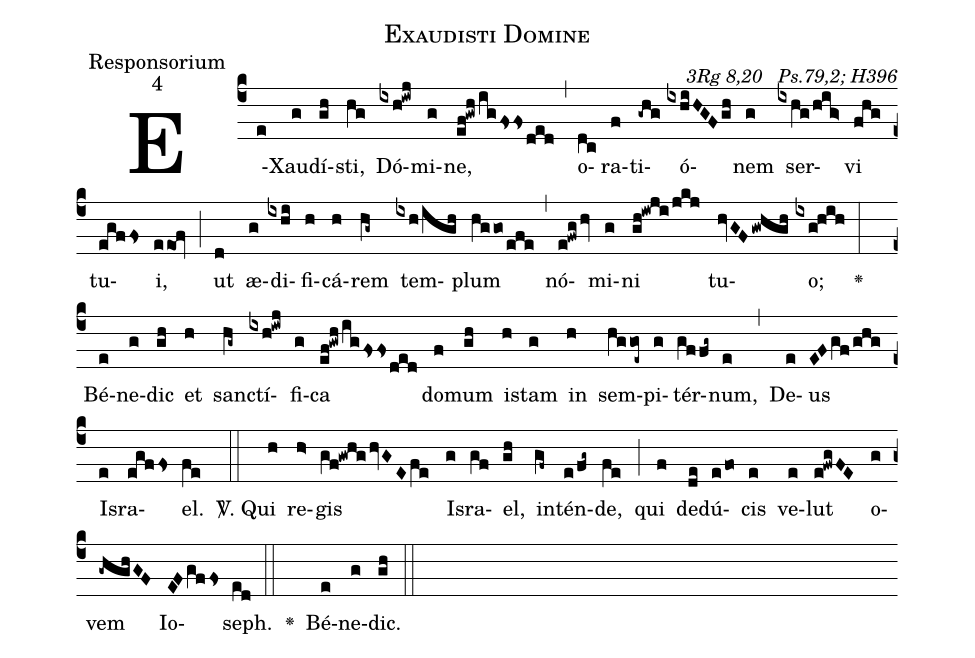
name:Exaudisti Domine;
office-part:Responsorium;
mode:4;
commentary:ꝶ 3Rg 8,20 ꝟ Ps.79,2; H396;
%%
(c4)E(e)Xau(g)dí(gh)sti,(hg) Dó(ixh!iwj)mi(g)ne,(ef!gwh/igfssded) (,) o(dc)ra(f)ti(-ghg)ó(ixhiHGFgh)nem(g) ser(ixhg/hig>)vi(fhg) tu(egffs)i,(eeof) (;)
ut(d) æ(g)di(ixhi)fi(h)cá(h)rem(hg~) tem(ixh/igh)plum(hggo/efe) (,) nó(e!fwg/hv)mi(g)ni(gh!iwji/jkj) tu(hvGFgwhgh)o;(ixg!hih) (:)
<v>\greheightstar</v>()
Bé(e)ne(g)dic(gh) et(h) san(hg~)ctí(ixh!iwj)fi(g)ca(ef!gwh/igfssded) do(f)mum(gh) i(h)stam(g) in(h) sem(hg/goe~)pi(g)tér(gf/fg~)num,(e) (,) De(e)us(EFgf/ghg) Is(e)ra(egffs)el.(fe) (::)

<sp>V/</sp>.
Qui(h) re(h>)gis(gf!gwhghvGEfe) Is(g)ra(gf)el,(gh) in(gf~)tén(e/fg~)de,(fe) (;) qui(f) de(de)dú(efo)cis(e) ve(e)lut(e!fwgFE) o(g)vem(-ghghGF) Io(EFgffs)seph.(ed) (::)

<v>\greheightstar</v>() Bé(e)ne(g)dic.(gh) (::)
